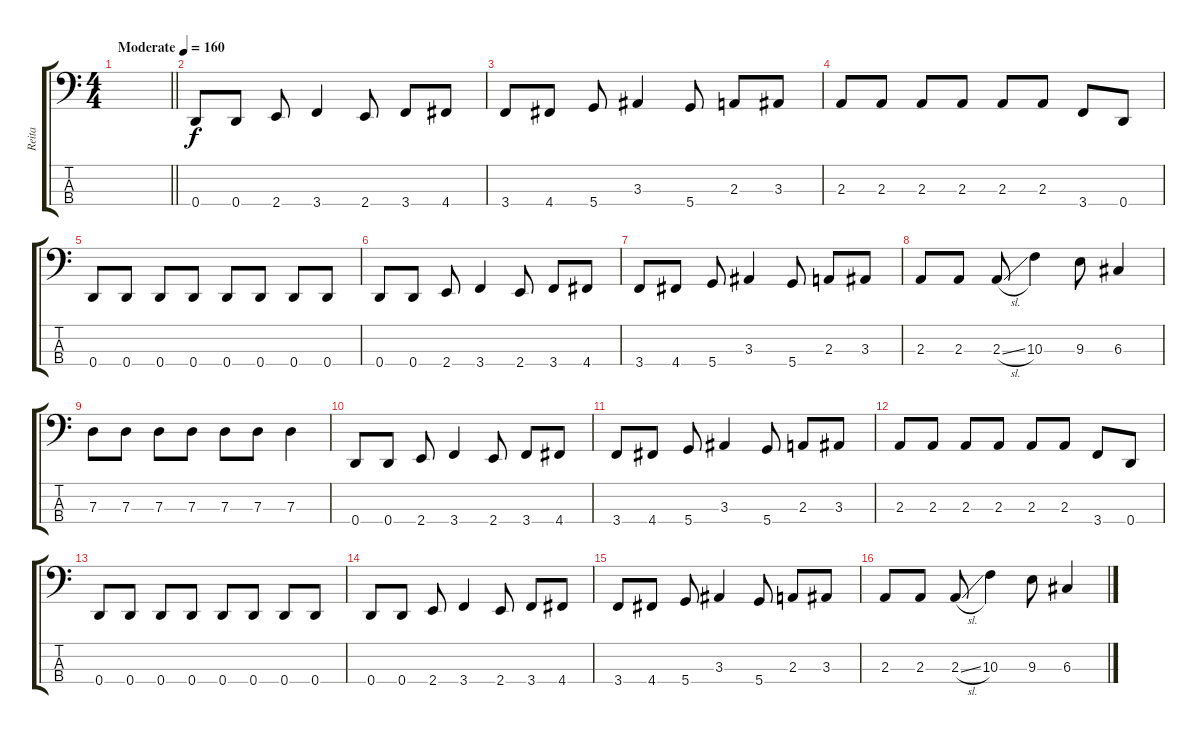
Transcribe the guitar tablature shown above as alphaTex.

\track ("Reita" "Reita") {instrument electricbasspick}
\staff {score tabs}
\tuning (F2 C2 G1 D1) {hide}
\ts (4 4)
\tempo (160 "Moderate")
\clef f4
\barLineRight lightlight
\ks c
|
\section ("" "")
0.4.8 0.4.8 2.4.8 3.4.4 2.4.8 3.4.8 4.4.8 |
3.4.8 4.4.8 5.4.8 3.3.4 5.4.8 2.3.8 3.3.8 |
2.3.8 2.3.8 2.3.8 2.3.8 2.3.8 2.3.8 3.4.8 0.4.8 |
0.4.8 0.4.8 0.4.8 0.4.8 0.4.8 0.4.8 0.4.8 0.4.8 |
0.4.8 0.4.8 2.4.8 3.4.4 2.4.8 3.4.8 4.4.8 |
3.4.8 4.4.8 5.4.8 3.3.4 5.4.8 2.3.8 3.3.8 |
2.3.8 2.3.8 2.3{sl}.8 10.3.4 9.3.8 6.3.4 |
7.3.8 7.3.8 7.3.8 7.3.8 7.3.8 7.3.8 7.3.4 |
0.4.8 0.4.8 2.4.8 3.4.4 2.4.8 3.4.8 4.4.8 |
3.4.8 4.4.8 5.4.8 3.3.4 5.4.8 2.3.8 3.3.8 |
2.3.8 2.3.8 2.3.8 2.3.8 2.3.8 2.3.8 3.4.8 0.4.8 |
0.4.8 0.4.8 0.4.8 0.4.8 0.4.8 0.4.8 0.4.8 0.4.8 |
0.4.8 0.4.8 2.4.8 3.4.4 2.4.8 3.4.8 4.4.8 |
3.4.8 4.4.8 5.4.8 3.3.4 5.4.8 2.3.8 3.3.8 |
2.3.8 2.3.8 2.3{sl}.8 10.3.4 9.3.8 6.3.4
